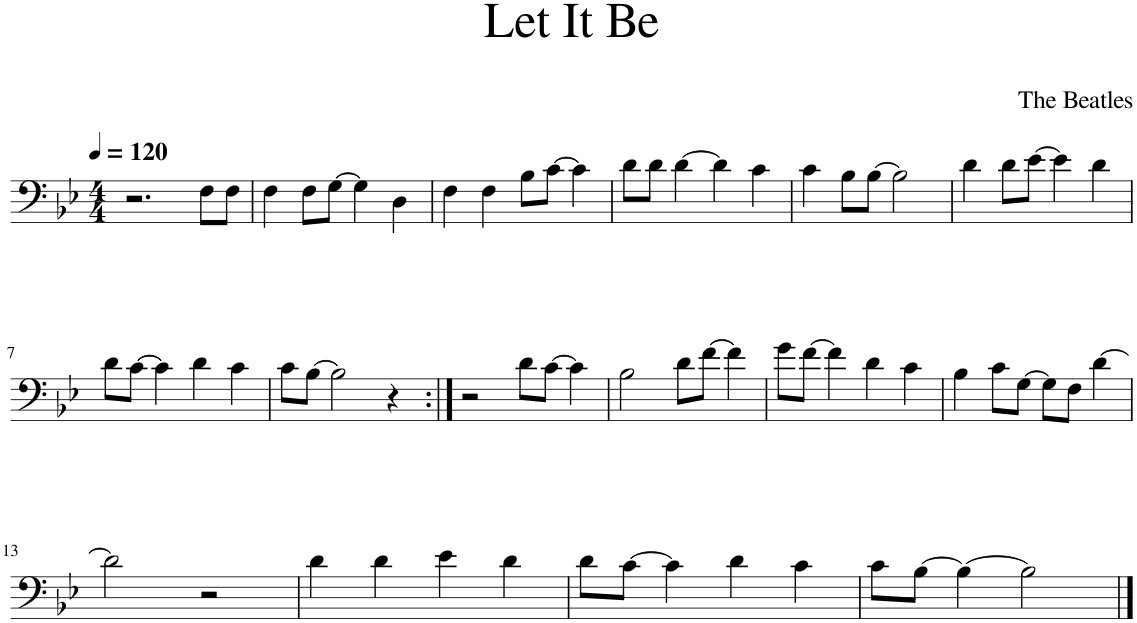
**kern
*part1
*staff1
*I"Piano
*I'Pno
*clefF4
*k[b-e-]
*B-:
*M4/4
*MM120
=1
2.r
8F\L
8F\J
=2
4F\
8F\L
[8G\J
4G\]
4D\
=3
4F\
4F\
8B-\L
[8c\J
4c\]
=4
8d\L
8d\J
[4d\
4d\]
4c\
=5
4c\
8B-\L
[8B-\J
2B-\]
=6
4d\
8d\L
[8e-\J
4e-\]
4d\
!!LO:LB:g=z
=7
8d\L
[8c\J
4c\]
4d\
4c\
=8
8c\L
[8B-\J
2B-\]
4r
=9:|!
2r
8d\L
[8c\J
4c\]
=10
2B-\
8d\L
[8f\J
4f\]
=11
8g\L
[8f\J
4f\]
4d\
4c\
=12
4B-\
8c\L
[8G\J
8G\L]
8F\J
[4d\
!!LO:LB:g=z
=13
2d\]
2r
=14
4d\
4d\
4e-\
4d\
=15
8d\L
[8c\J
4c\]
4d\
4c\
=16
8c\L
[8B-\J
4B-\_
2B-\]
==
*-
